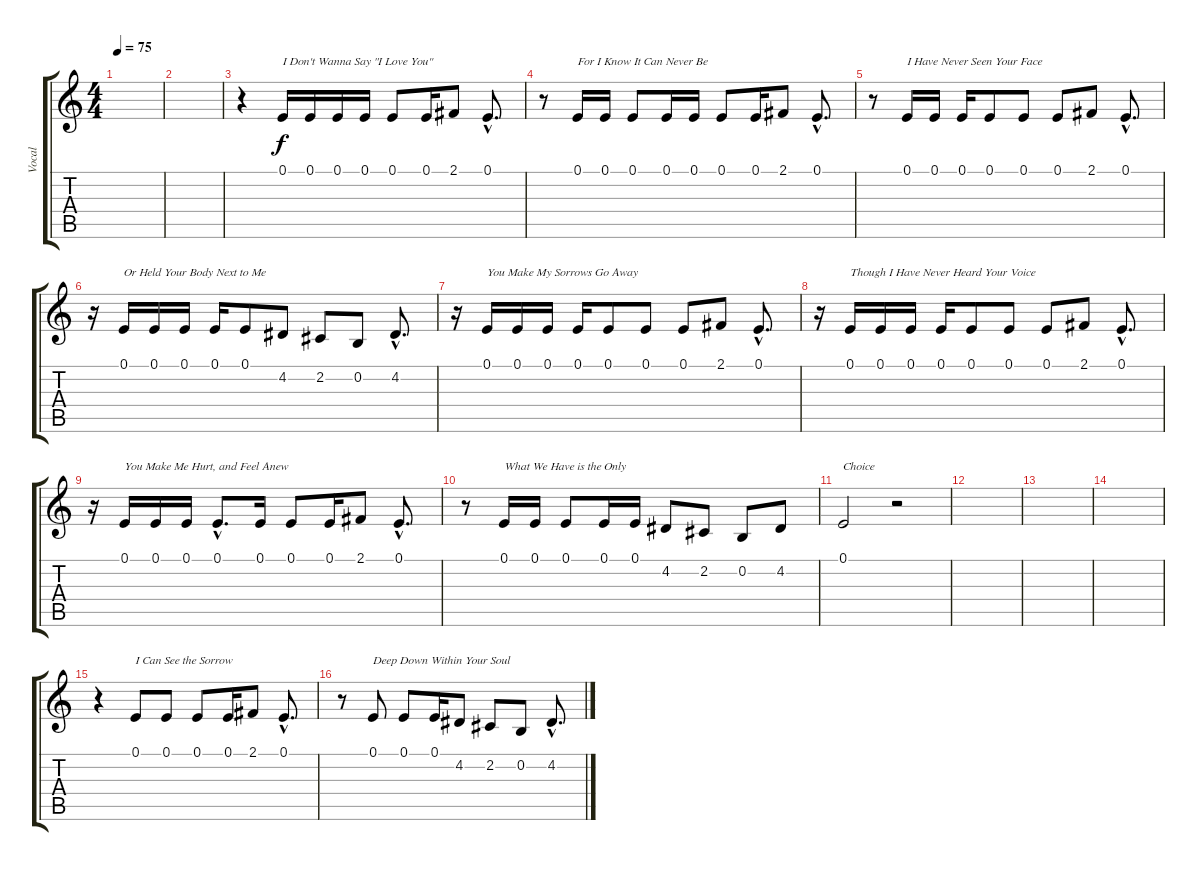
\track ("Vocal" "Vocal") {instrument frenchhorn}
\staff {score tabs}
\tuning (E4 B3 G3 D3 A2 E2) {hide}
\ts (4 4)
\tempo 75
\clef g2
\ks c
|
|
r.4 0.1.16{txt "I Don't Wanna Say \"I Love You\""} 0.1.16 0.1.16 0.1.16 0.1.8 0.1.16 2.1.8 0.1{hac}.8{d} |
r.8 0.1.16{txt "For I Know It Can Never Be"} 0.1.16 0.1.8 0.1.16 0.1.16 0.1.8 0.1.16 2.1.8 0.1{hac}.8{d} |
r.8 0.1.16{txt "I Have Never Seen Your Face"} 0.1.16 0.1.16 0.1.8 0.1.8 0.1.8 2.1.8 0.1{hac}.8{d} |
r.16 0.1.16{txt "Or Held Your Body Next to Me"} 0.1.16 0.1.16 0.1.16 0.1.8 4.2.8 2.2.8 0.2.8 4.2{hac}.8{d} |
r.16 0.1.16{txt "You Make My Sorrows Go Away"} 0.1.16 0.1.16 0.1.16 0.1.8 0.1.8 0.1.8 2.1.8 0.1{hac}.8{d} |
r.16 0.1.16{txt "Though I Have Never Heard Your Voice"} 0.1.16 0.1.16 0.1.16 0.1.8 0.1.8 0.1.8 2.1.8 0.1{hac}.8{d} |
r.16 0.1.16{txt "You Make Me Hurt, and Feel Anew"} 0.1.16 0.1.16 0.1{hac}.8{d} 0.1.16 0.1.8 0.1.16 2.1.8 0.1{hac}.8{d} |
r.8 0.1.16{txt "What We Have is the Only "} 0.1.16 0.1.8 0.1.16 0.1.16 4.2.8 2.2.8 0.2.8 4.2.8 |
0.1.2{txt "Choice"} r.2 |
|
|
|
r.4 0.1.8{txt "I Can See the Sorrow"} 0.1.8 0.1.8 0.1.16 2.1.8 0.1{hac}.8{d} |
r.8 0.1.8{txt "Deep Down Within Your Soul"} 0.1.8 0.1.16 4.2.8 2.2.8 0.2.8 4.2{hac}.8{d}
